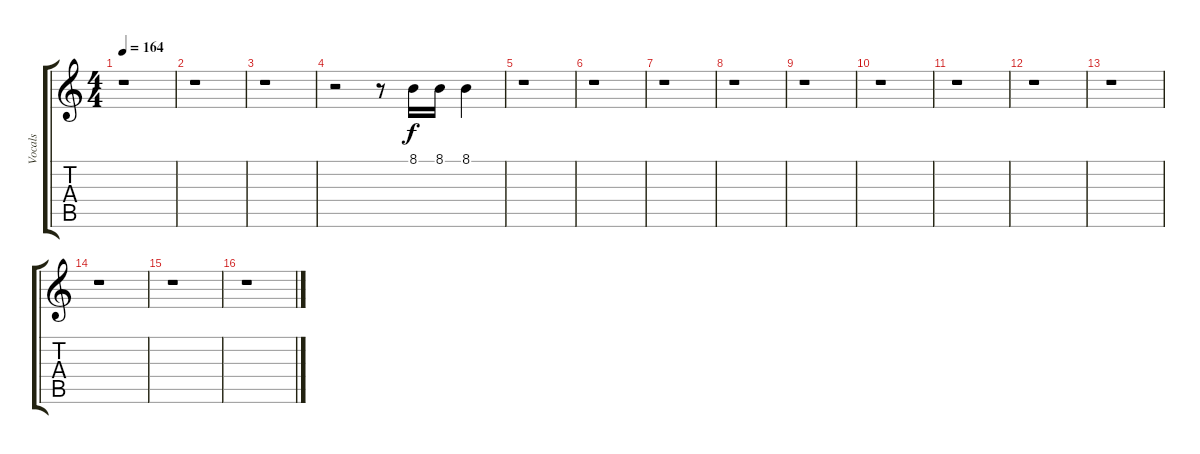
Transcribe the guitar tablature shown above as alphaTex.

\track ("Vocals" "Vocals") {instrument lead8bassandlead}
\staff {score tabs}
\tuning (Eb4 Bb3 Gb3 Db3 Ab2 Eb2) {hide}
\ts (4 4)
\tempo 164
\clef g2
\ks c
r.1{dy f} |
r.1 |
r.1 |
r.2 r.8 8.1.16 8.1.16 8.1.4 |
r.1 |
r.1 |
r.1 |
r.1 |
r.1 |
r.1 |
r.1 |
r.1 |
r.1 |
r.1 |
r.1 |
r.1
